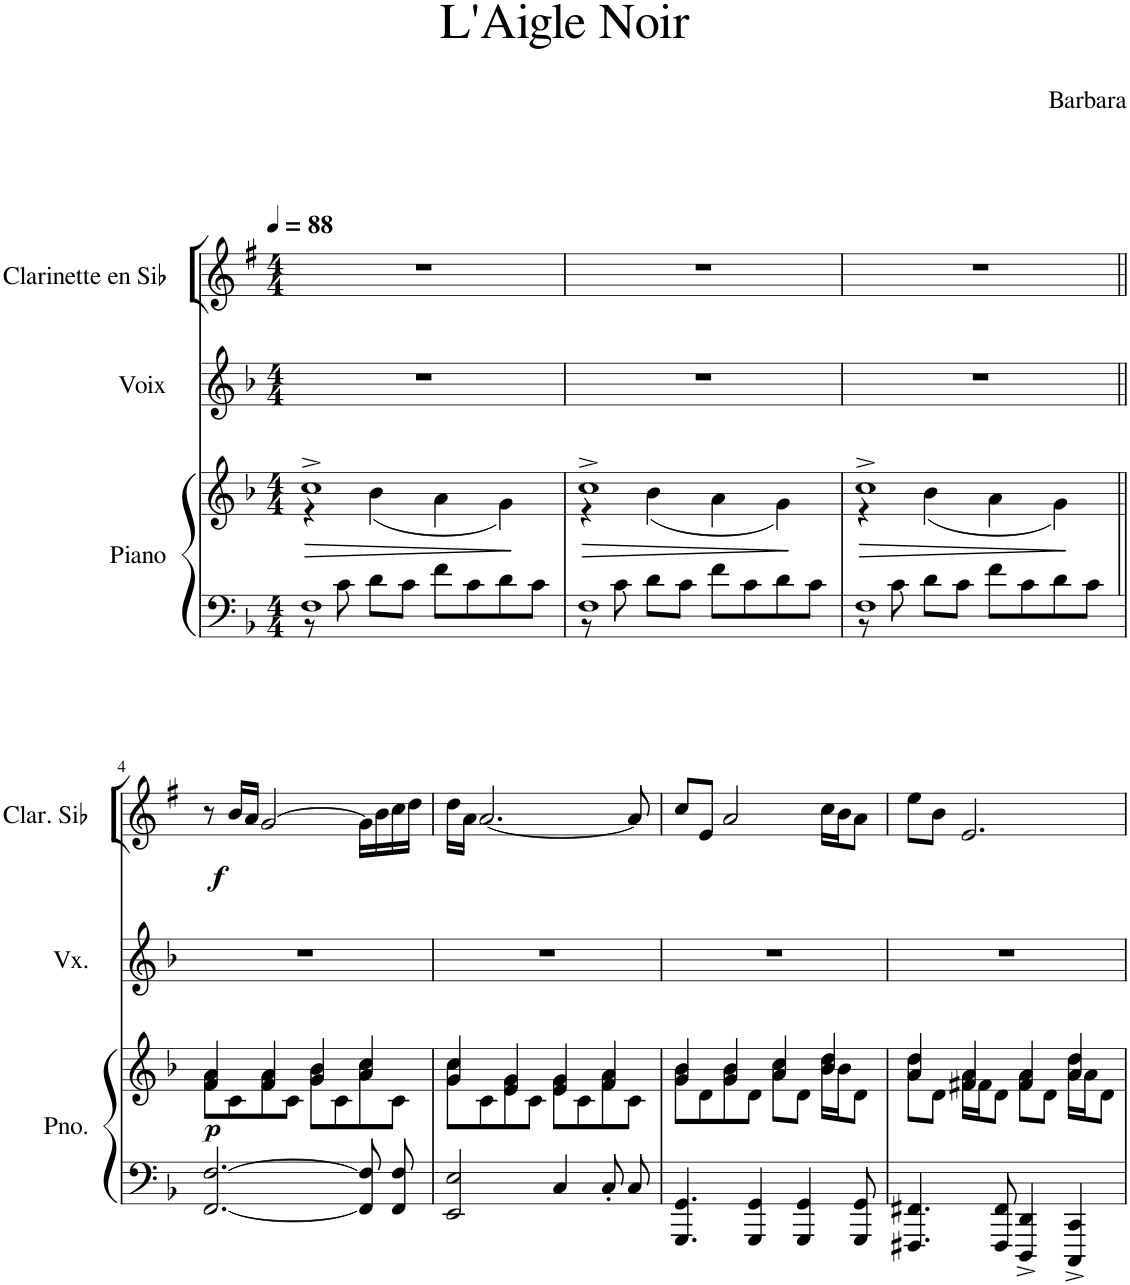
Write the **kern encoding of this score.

**kern	**kern	**dynam	**kern	**kern	**dynam
*part3	*part3	*part3	*part2	*part1	*part1
*staff4	*staff3	*staff3/4	*staff2	*staff1	*staff1
*I"Piano	*	*	*I"Voix	*I"Clarinette en Sib	*
*I'Pno.	*	*	*I'Vx.	*I'Clar. Sib	*
*clefF4	*clefG2	*	*clefG2	*clefG2	*
*	*	*	*	*Trd1c2	*
*k[b-]	*k[b-]	*	*k[b-]	*k[f#]	*
*M4/4	*M4/4	*	*M4/4	*M4/4	*
*MM88	*MM88	*	*MM88	*MM88	*
=1	=1	=1	=1	=1	=1
*^	*	*	*	*	*
!	!	!	!LO:HP:b	!	!	!
*	*	*^	*	*	*	*
1F	8r	1cc^	4r	>	1r	1r	.
.	8c\	.	.	.	.	.	.
.	8d\L	.	(4b-\	.	.	.	.
.	8c\J	.	.	.	.	.	.
.	8f\L	.	4a\	.	.	.	.
.	8c\	.	.	.	.	.	.
.	8d\	.	4g\)	.	.	.	.
.	8c\J	.	.	.	.	.	.
*v	*v	*	*	*	*	*	*
*	*v	*v	*	*	*	*
.	.	]	.	.	.
=2	=2	=2	=2	=2	=2
*^	*	*	*	*	*
!	!	!	!LO:HP:b	!	!	!
*	*	*^	*	*	*	*
1F	8r	1cc^	4r	>	1r	1r	.
.	8c\	.	.	.	.	.	.
.	8d\L	.	(4b-\	.	.	.	.
.	8c\J	.	.	.	.	.	.
.	8f\L	.	4a\	.	.	.	.
.	8c\	.	.	.	.	.	.
.	8d\	.	4g\)	.	.	.	.
.	8c\J	.	.	.	.	.	.
*v	*v	*	*	*	*	*	*
*	*v	*v	*	*	*	*
.	.	]	.	.	.
=3	=3	=3	=3	=3	=3
*^	*	*	*	*	*
!	!	!	!LO:HP:b	!	!	!
*	*	*^	*	*	*	*
1F	8r	1cc^	4r	>	1r	1r	.
.	8c\	.	.	.	.	.	.
.	8d\L	.	(4b-\	.	.	.	.
.	8c\J	.	.	.	.	.	.
.	8f\L	.	4a\	.	.	.	.
.	8c\	.	.	.	.	.	.
.	8d\	.	4g\)	.	.	.	.
.	8c\J	.	.	.	.	.	.
*v	*v	*	*	*	*	*	*
*	*v	*v	*	*	*	*
.	.	]	.	.	.
!!LO:LB:g=z
=4||	=4||	=4||	=4||	=4||	=4||
*	*^	*	*	*	*
!	!	!	!LO:DY:b	!	!	!LO:DY:b
[2.FF/ [2.F/	4f/ 4a/	8f\ 8a\L	p	1r	8r	f
.	.	8c\	.	.	16b/LL	.
.	.	.	.	.	16a/JJ	.
.	4f/ 4a/	8f\ 8a\	.	.	[2g/	.
.	.	8c\J	.	.	.	.
.	4g/ 4b-/	8g\ 8b-\L	.	.	.	.
.	.	8c\	.	.	.	.
8FF/] 8F/]	4a/ 4cc/	8a\ 8cc\	.	.	16g\LL]	.
.	.	.	.	.	16b\	.
8FF/ 8F/	.	8c\J	.	.	16cc\	.
.	.	.	.	.	16dd\JJ	.
=5	=5	=5	=5	=5	=5	=5
2EE/ 2E/	4g/ 4cc/	8g\ 8cc\L	.	1r	16dd\LL	.
.	.	.	.	.	16a\JJ	.
.	.	8c\	.	.	[2.a/	.
.	4e/ 4g/	8e\ 8g\	.	.	.	.
.	.	8c\J	.	.	.	.
4C/	4e/ 4g/	8e\ 8g\L	.	.	.	.
.	.	8c\	.	.	.	.
8C'/	4f/ 4a/	8f\ 8a\	.	.	.	.
8C/	.	8c\J	.	.	8a/]	.
=6	=6	=6	=6	=6	=6	=6
4.GGG/ 4.GG/	4g/ 4b-/	8g\ 8b-\L	.	1r	8cc/L	.
.	.	8d\	.	.	8e/J	.
.	4g/ 4b-/	8g\ 8b-\	.	.	2a/	.
4GGG/ 4GG/	.	8d\J	.	.	.	.
.	4a/ 4cc/	8a\ 8cc\L	.	.	.	.
4GGG/ 4GG/	.	8d\J	.	.	.	.
.	4b-/ 4dd/	16b-\ 16dd\LL	.	.	16cc\LL	.
.	.	16b-\J	.	.	16b\J	.
8GGG/ 8GG/	.	8d\J	.	.	8a\J	.
=7	=7	=7	=7	=7	=7	=7
4.FFF#X/ 4.FF#X/	4a/ 4dd/	8a\ 8dd\L	.	1r	8ee\L	.
.	.	8d\J	.	.	8b\J	.
.	4f#X/ 4a/	16f#\ 16a\LL	.	.	2.e/	.
.	.	16f#\J	.	.	.	.
8FFF#/ 8FF#/	.	8d\J	.	.	.	.
4DDD/^ 4DD/^	4f#/ 4a/	8f#\ 8a\L	.	.	.	.
.	.	8d\J	.	.	.	.
4CCC/^ 4CC/^	4a/ 4dd/	16a\ 16dd\LL	.	.	.	.
.	.	16a\J	.	.	.	.
.	.	8d\J	.	.	.	.
*	*v	*v	*	*	*	*
=	=	=	=	=	=
*-	*-	*-	*-	*-	*-
